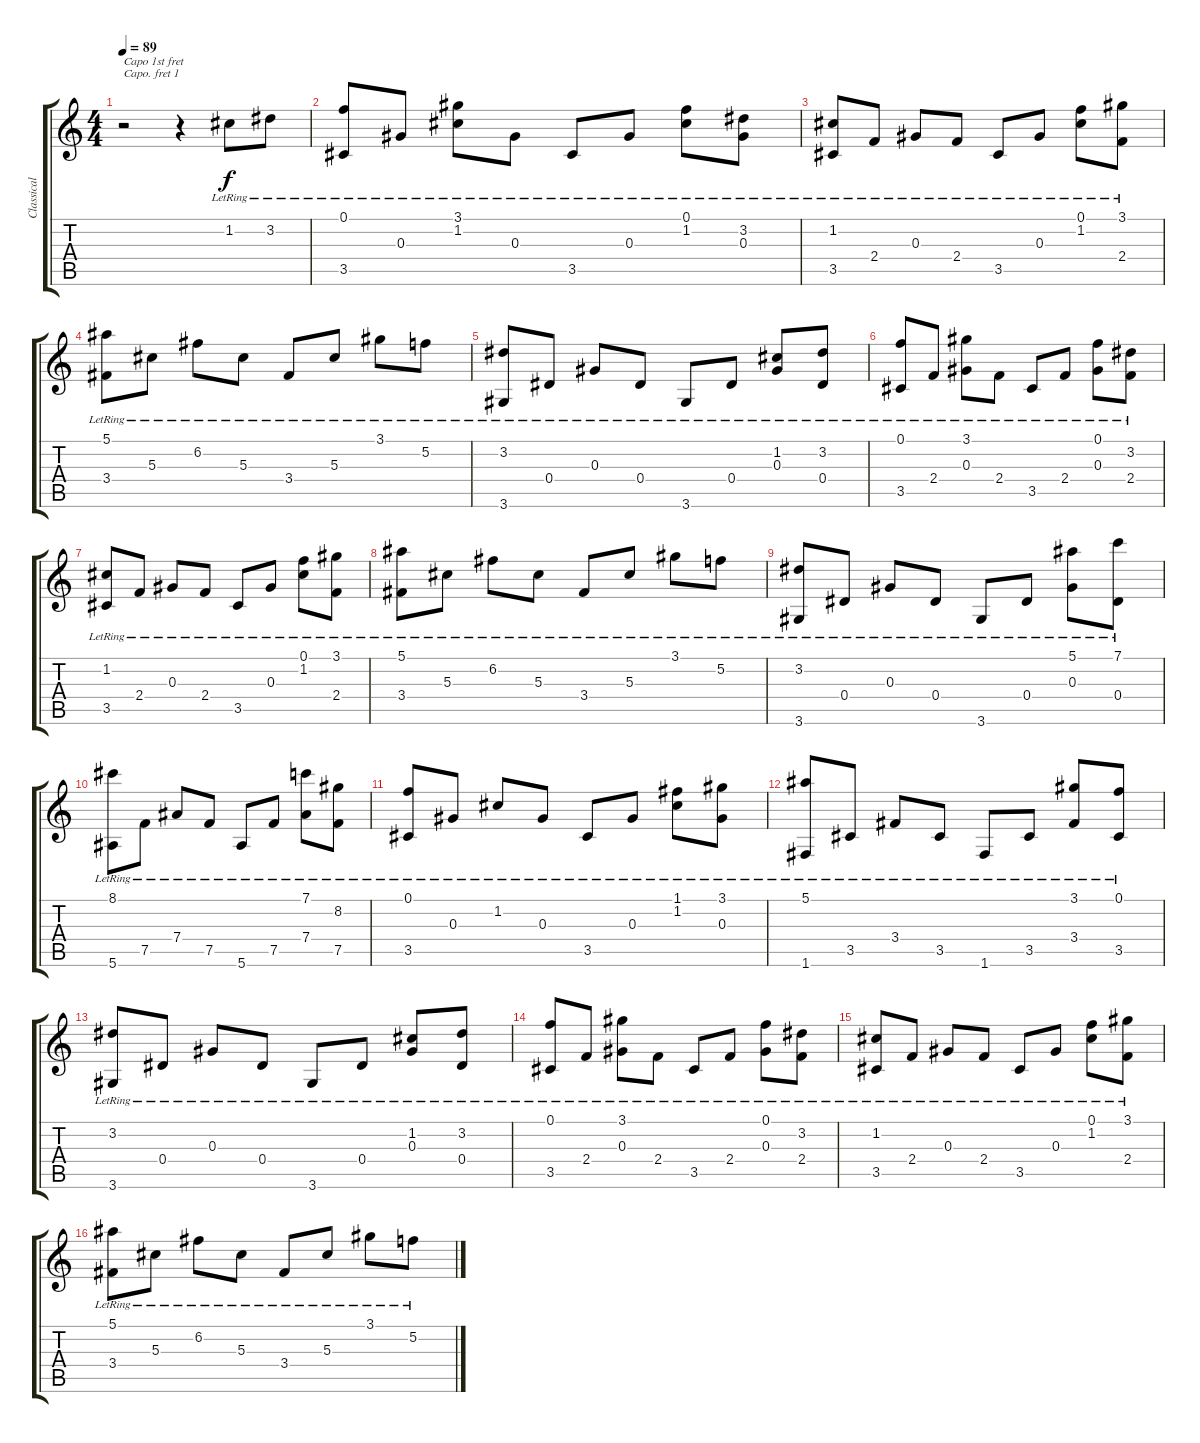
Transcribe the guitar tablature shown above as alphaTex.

\track ("Classical Guitar" "Classical ") {instrument acousticguitarnylon}
\staff {score tabs}
\capo 1
\tuning (E4 B3 G3 D3 A2 E2) {hide}
\ts (4 4)
\tempo 89
\clef g2
\ks c
r.2{txt "Capo 1st fret" dy f instrument acousticguitarnylon} r.4 1.2{lr}.8 3.2{lr}.8 |
(0.1{lr} 3.5{lr}).8 0.3{lr}.8 (3.1{lr} 1.2{lr}).8 0.3{lr}.8 3.5{lr}.8 0.3{lr}.8 (0.1{lr} 1.2{lr}).8 (3.2{lr} 0.3{lr}).8 |
(1.2{lr} 3.5{lr}).8 2.4{lr}.8 0.3{lr}.8 2.4{lr}.8 3.5{lr}.8 0.3{lr}.8 (0.1{lr} 1.2{lr}).8 (3.1{lr} 2.4{lr}).8 |
(5.1{lr} 3.4{lr}).8 5.3{lr}.8 6.2{lr}.8 5.3{lr}.8 3.4{lr}.8 5.3{lr}.8 3.1{lr}.8 5.2{lr}.8 |
(3.2{lr} 3.6{lr}).8 0.4{lr}.8 0.3{lr}.8 0.4{lr}.8 3.6{lr}.8 0.4{lr}.8 (1.2{lr} 0.3{lr}).8 (3.2{lr} 0.4{lr}).8 |
(0.1{lr} 3.5{lr}).8 2.4{lr}.8 (3.1{lr} 0.3{lr}).8 2.4{lr}.8 3.5{lr}.8 2.4{lr}.8 (0.1{lr} 0.3{lr}).8 (3.2{lr} 2.4{lr}).8 |
(1.2{lr} 3.5{lr}).8 2.4{lr}.8 0.3{lr}.8 2.4{lr}.8 3.5{lr}.8 0.3{lr}.8 (0.1{lr} 1.2{lr}).8 (3.1{lr} 2.4{lr}).8 |
(5.1{lr} 3.4{lr}).8 5.3{lr}.8 6.2{lr}.8 5.3{lr}.8 3.4{lr}.8 5.3{lr}.8 3.1{lr}.8 5.2{lr}.8 |
(3.2{lr} 3.6{lr}).8 0.4{lr}.8 0.3{lr}.8 0.4{lr}.8 3.6{lr}.8 0.4{lr}.8 (5.1{lr} 0.3{lr}).8 (7.1{lr} 0.4{lr}).8 |
(8.1{lr} 5.6{lr}).8 7.5{lr}.8 7.4{lr}.8 7.5{lr}.8 5.6{lr}.8 7.5{lr}.8 (7.1{lr} 7.4{lr}).8 (8.2{lr} 7.5{lr}).8 |
(0.1{lr} 3.5{lr}).8 0.3{lr}.8 1.2{lr}.8 0.3{lr}.8 3.5{lr}.8 0.3{lr}.8 (1.1{lr} 1.2{lr}).8 (3.1{lr} 0.3{lr}).8 |
(5.1{lr} 1.6{lr}).8 3.5{lr}.8 3.4{lr}.8 3.5{lr}.8 1.6{lr}.8 3.5{lr}.8 (3.1{lr} 3.4{lr}).8 (0.1{lr} 3.5{lr}).8 |
(3.2{lr} 3.6{lr}).8 0.4{lr}.8 0.3{lr}.8 0.4{lr}.8 3.6{lr}.8 0.4{lr}.8 (1.2{lr} 0.3{lr}).8 (3.2{lr} 0.4{lr}).8 |
(0.1{lr} 3.5{lr}).8 2.4{lr}.8 (3.1{lr} 0.3{lr}).8 2.4{lr}.8 3.5{lr}.8 2.4{lr}.8 (0.1{lr} 0.3{lr}).8 (3.2{lr} 2.4{lr}).8 |
(1.2{lr} 3.5{lr}).8 2.4{lr}.8 0.3{lr}.8 2.4{lr}.8 3.5{lr}.8 0.3{lr}.8 (0.1{lr} 1.2{lr}).8 (3.1{lr} 2.4{lr}).8 |
(5.1{lr} 3.4{lr}).8 5.3{lr}.8 6.2{lr}.8 5.3{lr}.8 3.4{lr}.8 5.3{lr}.8 3.1{lr}.8 5.2{lr}.8
